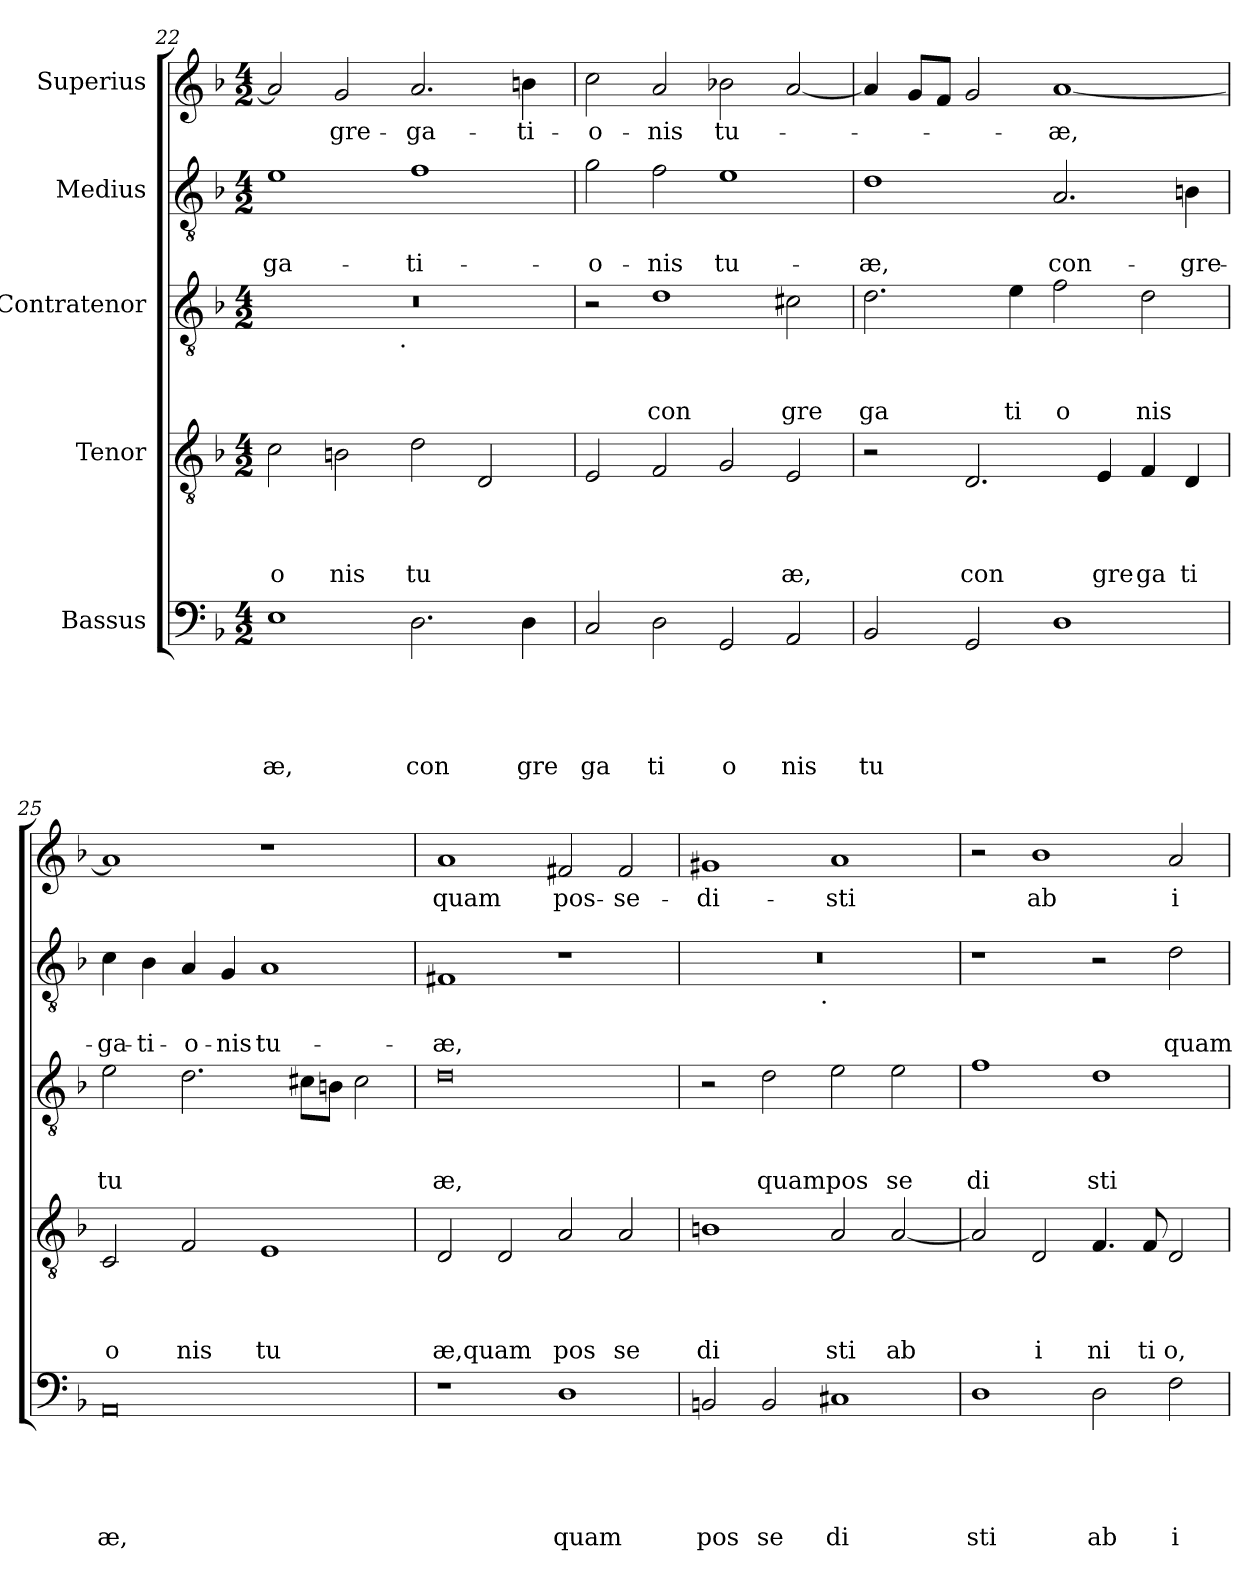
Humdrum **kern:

**kern	**text	**text	**text	**text	**text	**kern	**text	**text	**text	**text	**kern	**text	**text	**text	**kern	**text	**text	**kern	**text
*part5	*part5	*part5	*part5	*part5	*part5	*part4	*part4	*part4	*part4	*part4	*part3	*part3	*part3	*part3	*part2	*part2	*part2	*part1	*part1
*staff5	*staff5	*staff5	*staff5	*staff5	*staff5	*staff4	*staff4	*staff4	*staff4	*staff4	*staff3	*staff3	*staff3	*staff3	*staff2	*staff2	*staff2	*staff1	*staff1
*I"Bassus	*	*	*	*	*	*I"Tenor	*	*	*	*	*I"Contratenor	*	*	*	*I"Medius	*	*	*I"Superius	*
!!LO:PB:g=z
*clefF4	*	*	*	*	*	*clefGv2	*	*	*	*	*clefGv2	*	*	*	*clefGv2	*	*	*clefG2	*
*k[b-]	*	*	*	*	*	*k[b-]	*	*	*	*	*k[b-]	*	*	*	*k[b-]	*	*	*k[b-]	*
*F:	*	*	*	*	*	*F:	*	*	*	*	*F:	*	*	*	*F:	*	*	*F:	*
*M4/2	*	*	*	*	*	*M4/2	*	*	*	*	*M4/2	*	*	*	*M4/2	*	*	*M4/2	*
=22	=22	=22	=22	=22	=22	=22	=22	=22	=22	=22	=22	=22	=22	=22	=22	=22	=22	=22	=22
!	!	!	!	!	!LO:LY:b	!	!	!	!	!LO:LY:b	!	!	!	!	!	!	!LO:LY:b	!	!
*	*	*	*	*	*	*	*	*	*	*	*^	*	*	*	*	*	*	*	*
1E	.	.	.	.	æ,	2c\	.	.	.	-o	0r	2ryy	.	.	.	1e	.	-ga-	2a/]	.
!	!	!	!	!	!	!	!	!	!	!LO:LY:b	!	!	!	!	!	!	!	!	!	!LO:LY:b
.	.	.	.	.	.	2Bn\	.	.	.	nis	.	4...ryy	.	.	.	.	.	.	2g/	gre-
!	!	!	!	!	!	!	!	!	!	!	!	!LO:TX:b:t=.	!	!	!	!	!	!	!	!
.	.	.	.	.	.	.	.	.	.	.	.	1ryy	.	.	.	.	.	.	.	.
!	!	!	!	!	!LO:LY:b	!	!	!	!	!LO:LY:b	!	!	!	!	!	!	!	!LO:LY:b	!	!LO:LY:b
2.D\	.	.	.	.	con	2d\	.	.	.	tu	.	.	.	.	.	1f	.	-ti-	2.a/	-ga-
.	.	.	.	.	.	2D/	.	.	.	.	.	.	.	.	.	.	.	.	.	.
!	!	!	!	!	!LO:LY:b	!	!	!	!	!	!	!	!	!	!	!	!	!	!	!LO:LY:b
4D\	.	.	.	.	gre	.	.	.	.	.	.	.	.	.	.	.	.	.	4bn\	-ti-
.	.	.	.	.	.	.	.	.	.	.	.	32ryy	.	.	.	.	.	.	.	.
=23	=23	=23	=23	=23	=23	=23	=23	=23	=23	=23	=23	=23	=23	=23	=23	=23	=23	=23	=23	=23
!	!	!	!	!	!LO:LY:b	!	!	!	!	!	!	!	!	!	!	!	!	!LO:LY:b	!	!LO:LY:b
*	*	*	*	*	*	*	*	*	*	*	*v	*v	*	*	*	*	*	*	*	*
2C/	.	.	.	.	ga	2E/	.	.	.	.	2r	.	.	.	2g\	.	-o-	2cc\	-o-
!	!	!	!	!	!LO:LY:b	!	!	!	!	!	!	!	!	!LO:LY:b	!	!	!LO:LY:b	!	!LO:LY:b
2D\	.	.	.	.	ti	2F/	.	.	.	.	1d	.	.	con	2f\	.	-nis	2a/	-nis
!	!	!	!	!	!LO:LY:b	!	!	!	!	!	!	!	!	!	!	!	!LO:LY:b	!	!LO:LY:b
2GG/	.	.	.	.	o	2G/	.	.	.	.	.	.	.	.	1e	.	tu-	2b-X\	tu-
!	!	!	!	!	!LO:LY:b	!	!	!	!	!LO:LY:b	!	!	!	!LO:LY:b	!	!	!	!	!
2AA/	.	.	.	.	nis	2E/	.	.	.	æ,	2c#X\	.	.	gre	.	.	.	[<2a/	.
=24	=24	=24	=24	=24	=24	=24	=24	=24	=24	=24	=24	=24	=24	=24	=24	=24	=24	=24	=24
!	!	!	!	!	!LO:LY:b	!	!	!	!	!	!	!	!	!LO:LY:b	!	!	!LO:LY:b	!	!
2BB-/	.	.	.	.	tu	2r	.	.	.	.	2.d\	.	.	ga	1d	.	-æ,	4a/]	.
.	.	.	.	.	.	.	.	.	.	.	.	.	.	.	.	.	.	8g/L	.
.	.	.	.	.	.	.	.	.	.	.	.	.	.	.	.	.	.	8f/J	.
!	!	!	!	!	!	!	!	!	!	!LO:LY:b	!	!	!	!	!	!	!	!	!
2GG/	.	.	.	.	.	2.D/	.	.	.	con	.	.	.	.	.	.	.	2g/	.
!	!	!	!	!	!	!	!	!	!	!	!	!	!	!LO:LY:b	!	!	!	!	!
.	.	.	.	.	.	.	.	.	.	.	4e\	.	.	ti	.	.	.	.	.
!	!	!	!	!	!	!	!	!	!	!	!	!	!	!LO:LY:b	!	!	!LO:LY:b	!	!LO:LY:b
1D	.	.	.	.	.	.	.	.	.	.	2f\	.	.	o	2.A/	.	con-	[<1a	-æ,
!	!	!	!	!	!	!	!	!	!	!LO:LY:b	!	!	!	!	!	!	!	!	!
.	.	.	.	.	.	4E/	.	.	.	gre	.	.	.	.	.	.	.	.	.
!	!	!	!	!	!	!	!	!	!	!LO:LY:b	!	!	!	!LO:LY:b	!	!	!	!	!
.	.	.	.	.	.	4F/	.	.	.	ga	2d\	.	.	nis	.	.	.	.	.
!	!	!	!	!	!	!	!	!	!	!LO:LY:b	!	!	!	!	!	!	!LO:LY:b	!	!
.	.	.	.	.	.	4D/	.	.	.	ti	.	.	.	.	4Bn\	.	-gre-	.	.
=25	=25	=25	=25	=25	=25	=25	=25	=25	=25	=25	=25	=25	=25	=25	=25	=25	=25	=25	=25
!	!	!	!	!	!LO:LY:b	!	!	!	!	!LO:LY:b	!	!	!	!LO:LY:b	!	!	!LO:LY:b	!	!
0AA	.	.	.	.	æ,	2C/	.	.	.	o	2e\	.	.	tu	4c\	.	-ga-	1a]	.
!	!	!	!	!	!	!	!	!	!	!	!	!	!	!	!	!	!LO:LY:b	!	!
.	.	.	.	.	.	.	.	.	.	.	.	.	.	.	4B-\	.	-ti-	.	.
!	!	!	!	!	!	!	!	!	!	!LO:LY:b	!	!	!	!	!	!	!LO:LY:b	!	!
.	.	.	.	.	.	2F/	.	.	.	nis	2.d\	.	.	.	4A/	.	-o-	.	.
!	!	!	!	!	!	!	!	!	!	!	!	!	!	!	!	!	!LO:LY:b	!	!
.	.	.	.	.	.	.	.	.	.	.	.	.	.	.	4G/	.	-nis	.	.
!	!	!	!	!	!	!	!	!	!	!LO:LY:b	!	!	!	!	!	!	!LO:LY:b	!	!
.	.	.	.	.	.	1E	.	.	.	tu	.	.	.	.	1A	.	tu-	1r	.
.	.	.	.	.	.	.	.	.	.	.	8c#X\L	.	.	.	.	.	.	.	.
.	.	.	.	.	.	.	.	.	.	.	8Bn\J	.	.	.	.	.	.	.	.
.	.	.	.	.	.	.	.	.	.	.	2c#\	.	.	.	.	.	.	.	.
=26	=26	=26	=26	=26	=26	=26	=26	=26	=26	=26	=26	=26	=26	=26	=26	=26	=26	=26	=26
!	!	!	!	!	!	!	!	!	!	!LO:LY:b	!	!	!	!LO:LY:b	!	!	!LO:LY:b	!	!LO:LY:b
1r	.	.	.	.	.	2D/	.	.	.	æ,quam	0d	.	.	æ,	1F#X	.	-æ,	1a	quam
.	.	.	.	.	.	2D/	.	.	.	.	.	.	.	.	.	.	.	.	.
!	!	!	!	!	!LO:LY:b	!	!	!	!	!LO:LY:b	!	!	!	!	!	!	!	!	!LO:LY:b
1D	.	.	.	.	quam	2A/	.	.	.	pos	.	.	.	.	1r	.	.	2f#X/	pos-
!	!	!	!	!	!	!	!	!	!	!LO:LY:b	!	!	!	!	!	!	!	!	!LO:LY:b
.	.	.	.	.	.	2A/	.	.	.	se	.	.	.	.	.	.	.	2f#/	-se-
=27	=27	=27	=27	=27	=27	=27	=27	=27	=27	=27	=27	=27	=27	=27	=27	=27	=27	=27	=27
!	!	!	!	!	!LO:LY:b	!	!	!	!	!LO:LY:b	!	!	!	!	!	!	!	!	!LO:LY:b
*	*	*	*	*	*	*	*	*	*	*	*	*	*	*	*^	*	*	*	*
2BBn/	.	.	.	.	pos	1Bn	.	.	.	di	2r	.	.	.	0r	2ryy	.	.	1g#X	-di-
!	!	!	!	!	!LO:LY:b	!	!	!	!	!	!	!	!	!LO:LY:b	!	!	!	!	!	!
2BB/	.	.	.	.	se	.	.	.	.	.	2d\	.	.	quam	.	4...ryy	.	.	.	.
!	!	!	!	!	!	!	!	!	!	!	!	!	!	!	!	!LO:TX:b:t=.	!	!	!	!
.	.	.	.	.	.	.	.	.	.	.	.	.	.	.	.	1ryy	.	.	.	.
!	!	!	!	!	!LO:LY:b	!	!	!	!	!LO:LY:b	!	!	!	!LO:LY:b	!	!	!	!	!	!LO:LY:b
1C#X	.	.	.	.	di	2A/	.	.	.	sti	2e\	.	.	pos	.	.	.	.	1a	-sti
!	!	!	!	!	!	!	!	!	!	!LO:LY:b	!	!	!	!LO:LY:b	!	!	!	!	!	!
.	.	.	.	.	.	[<2A/	.	.	.	ab	2e\	.	.	se	.	.	.	.	.	.
.	.	.	.	.	.	.	.	.	.	.	.	.	.	.	.	32ryy	.	.	.	.
=28	=28	=28	=28	=28	=28	=28	=28	=28	=28	=28	=28	=28	=28	=28	=28	=28	=28	=28	=28	=28
!	!	!	!	!	!LO:LY:b	!	!	!	!	!	!	!	!	!LO:LY:b	!	!	!	!	!	!
*	*	*	*	*	*	*	*	*	*	*	*	*	*	*	*v	*v	*	*	*	*
1D	.	.	.	.	sti	2A/]	.	.	.	.	1f	.	.	di	1r	.	.	2r	.
!	!	!	!	!	!	!	!	!	!	!LO:LY:b	!	!	!	!	!	!	!	!	!LO:LY:b
.	.	.	.	.	.	2D/	.	.	.	i	.	.	.	.	.	.	.	1b-	ab
!	!	!	!	!	!LO:LY:b	!	!	!	!	!LO:LY:b	!	!	!	!LO:LY:b	!	!	!	!	!
2D\	.	.	.	.	ab	4.F/	.	.	.	ni	1d	.	.	sti	2r	.	.	.	.
!	!	!	!	!	!	!	!	!	!	!LO:LY:b	!	!	!	!	!	!	!	!	!
.	.	.	.	.	.	8F/	.	.	.	ti	.	.	.	.	.	.	.	.	.
!	!	!	!	!	!LO:LY:b	!	!	!	!	!LO:LY:b	!	!	!	!	!	!	!LO:LY:b	!	!LO:LY:b
2F\	.	.	.	.	i	2D/	.	.	.	o,	.	.	.	.	2d\	.	quam	2a/	i-
=	=	=	=	=	=	=	=	=	=	=	=	=	=	=	=	=	=	=	=
*-	*-	*-	*-	*-	*-	*-	*-	*-	*-	*-	*-	*-	*-	*-	*-	*-	*-	*-	*-
